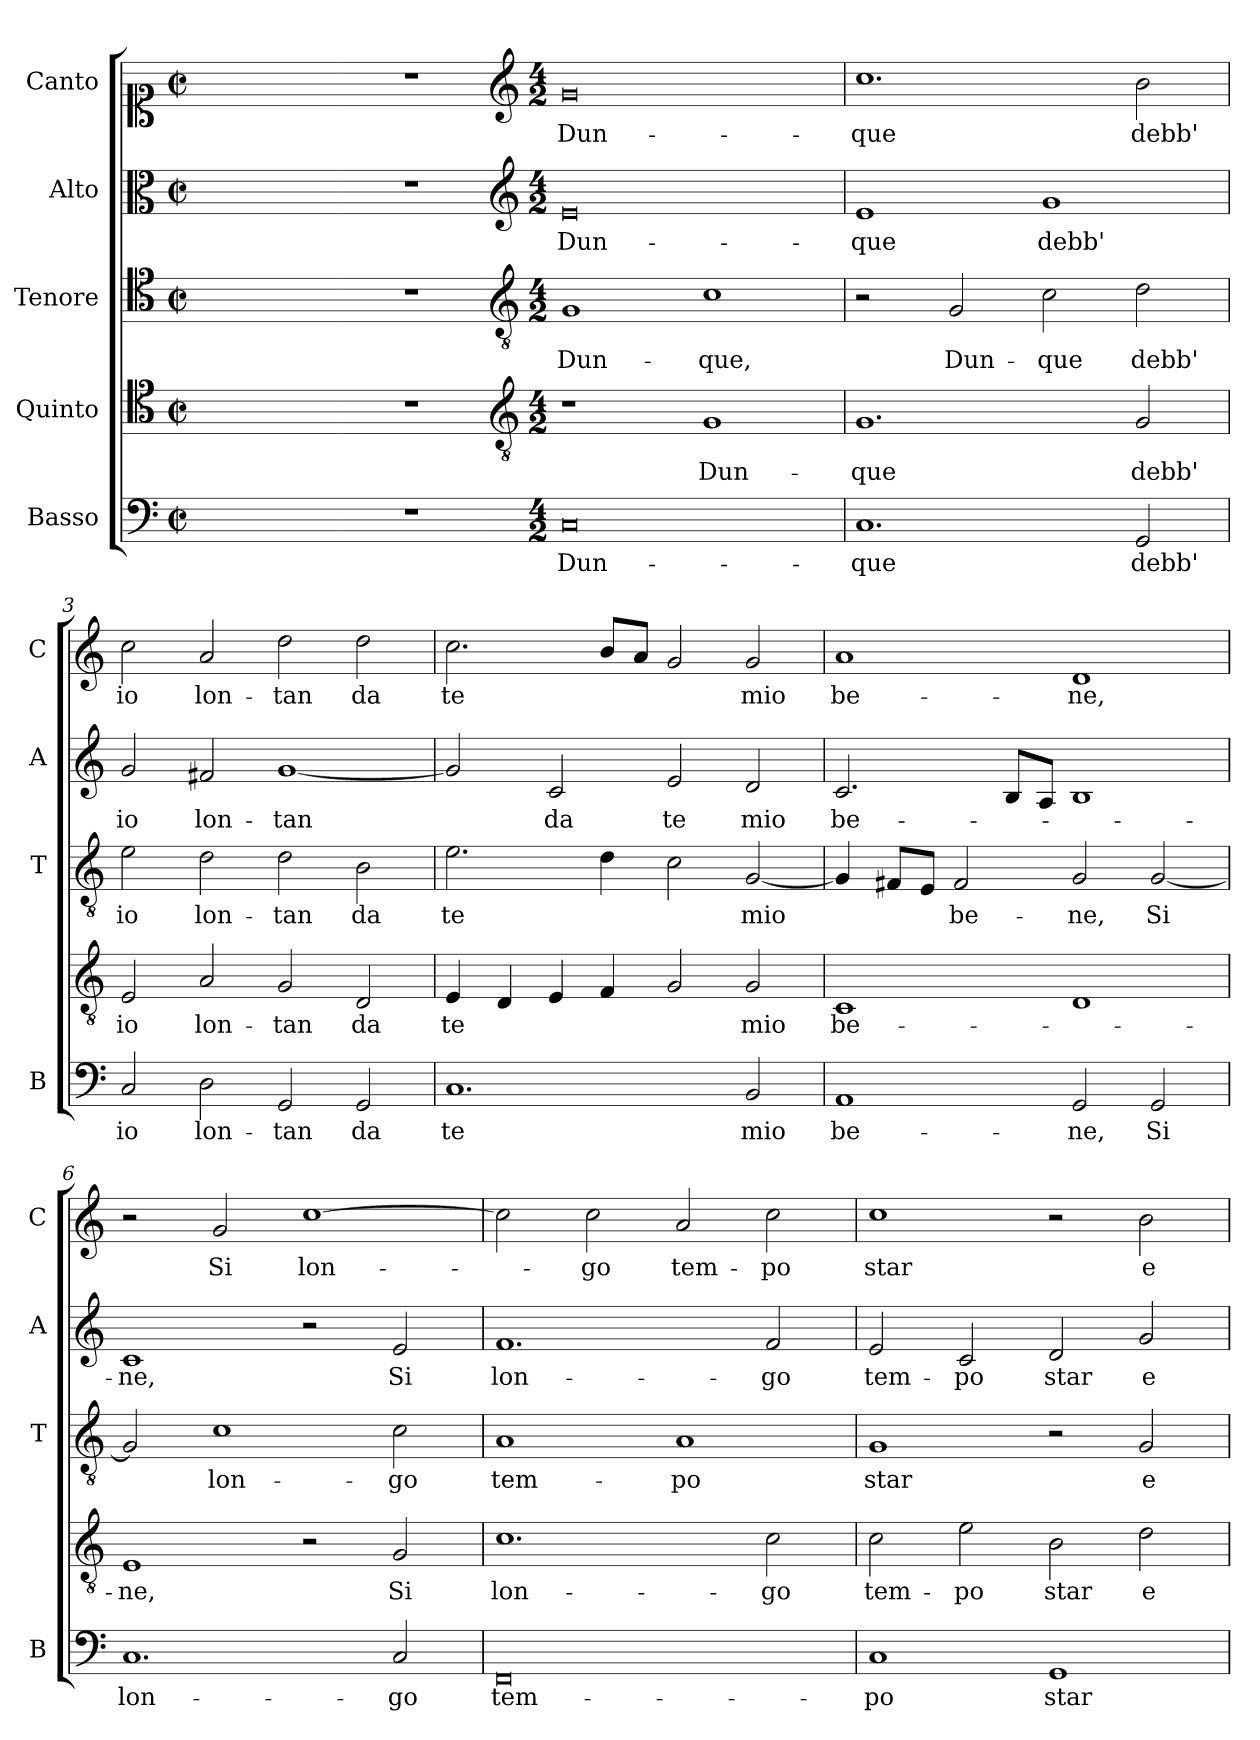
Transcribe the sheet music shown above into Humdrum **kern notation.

**kern	**text	**kern	**text	**kern	**text	**kern	**text	**kern	**text
*part5	*part5	*part4	*part4	*part3	*part3	*part2	*part2	*part1	*part1
*staff5	*staff5	*staff4	*staff4	*staff3	*staff3	*staff2	*staff2	*staff1	*staff1
*I"Basso	*	*I"Quinto	*	*I"Tenore	*	*I"Alto	*	*I"Canto	*
*I'B	*	*	*	*I'T	*	*I'A	*	*I'C	*
*clefF4	*	*clefC4	*	*clefC4	*	*clefC3	*	*clefC1	*
*k[]	*	*k[]	*	*k[]	*	*k[]	*	*k[]	*
*C:	*	*C:	*	*C:	*	*C:	*	*C:	*
*M2/2	*	*M2/2	*	*M2/2	*	*M2/2	*	*M2/2	*
*met(c|)	*	*met(c|)	*	*met(c|)	*	*met(c|)	*	*met(c|)	*
=	=	=	=	=	=	=	=	=	=
1ryy	.	1ryy	.	1ryy	.	1ryy	.	1ryy	.
=1X-	=1X-	=1X-	=1X-	=1X-	=1X-	=1X-	=1X-	=1X-	=1X-
1r	.	1r	.	1r	.	1r	.	1r	.
=1-	=1-	=1-	=1-	=1-	=1-	=1-	=1-	=1-	=1-
*	*	*clefGv2	*	*clefGv2	*	*clefG2	*	*clefG2	*
*M4/2	*	*M4/2	*	*M4/2	*	*M4/2	*	*M4/2	*
!	!LO:LY:b	!	!	!	!LO:LY:b	!	!LO:LY:b	!	!LO:LY:b
0C	Dun-	1r	.	1G	Dun-	0e	Dun-	0g	Dun-
!	!	!	!LO:LY:b	!	!LO:LY:b	!	!	!	!
.	.	1G	Dun-	1c	-que,	.	.	.	.
=2	=2	=2	=2	=2	=2	=2	=2	=2	=2
!	!LO:LY:b	!	!LO:LY:b	!	!	!	!LO:LY:b	!	!LO:LY:b
1.C	-que	1.G	-que	2r	.	1e	-que	1.cc	-que
!	!	!	!	!	!LO:LY:b	!	!	!	!
.	.	.	.	2G/	Dun-	.	.	.	.
!	!	!	!	!	!LO:LY:b	!	!LO:LY:b	!	!
.	.	.	.	2c\	-que	1g	debb'	.	.
!	!LO:LY:b	!	!LO:LY:b	!	!LO:LY:b	!	!	!	!LO:LY:b
2GG/	debb'	2G/	debb'	2d\	debb'	.	.	2b\	debb'
=3	=3	=3	=3	=3	=3	=3	=3	=3	=3
!	!LO:LY:b	!	!LO:LY:b	!	!LO:LY:b	!	!LO:LY:b	!	!LO:LY:b
2C/	io	2E/	io	2e\	io	2g/	io	2cc\	io
!	!LO:LY:b	!	!LO:LY:b	!	!LO:LY:b	!	!LO:LY:b	!	!LO:LY:b
2D\	lon-	2A/	lon-	2d\	lon-	2f#X/	lon-	2a/	lon-
!	!LO:LY:b	!	!LO:LY:b	!	!LO:LY:b	!	!LO:LY:b	!	!LO:LY:b
2GG/	-tan	2G/	-tan	2d\	-tan	[1g	-tan	2dd\	-tan
!	!LO:LY:b	!	!LO:LY:b	!	!LO:LY:b	!	!	!	!LO:LY:b
2GG/	da	2D/	da	2B\	da	.	.	2dd\	da
=4	=4	=4	=4	=4	=4	=4	=4	=4	=4
!	!LO:LY:b	!	!LO:LY:b	!	!LO:LY:b	!	!	!	!LO:LY:b
1.C	te	4E/	te	2.e\	te	2g/]	.	2.cc\	te
.	.	4D/	.	.	.	.	.	.	.
!	!	!	!	!	!	!	!LO:LY:b	!	!
.	.	4E/	.	.	.	2c/	da	.	.
.	.	4F/	.	4d\	.	.	.	8b/L	.
.	.	.	.	.	.	.	.	8a/J	.
!	!	!	!	!	!	!	!LO:LY:b	!	!
.	.	2G/	.	2c\	.	2e/	te	2g/	.
!	!LO:LY:b	!	!LO:LY:b	!	!LO:LY:b	!	!LO:LY:b	!	!LO:LY:b
2BB/	mio	2G/	mio	[2G/	mio	2d/	mio	2g/	mio
!!LO:LB:g=z
=5	=5	=5	=5	=5	=5	=5	=5	=5	=5
!	!LO:LY:b	!	!LO:LY:b	!	!	!	!LO:LY:b	!	!LO:LY:b
1AA	be-	1C	be-	4G/]	.	2.c/	be-	1a	be-
.	.	.	.	8F#X/L	.	.	.	.	.
.	.	.	.	8E/J	.	.	.	.	.
!	!	!	!	!	!LO:LY:b	!	!	!	!
.	.	.	.	2F#/	be-	.	.	.	.
.	.	.	.	.	.	8B/L	.	.	.
.	.	.	.	.	.	8A/J	.	.	.
!	!LO:LY:b	!	!	!	!LO:LY:b	!	!	!	!LO:LY:b
2GG/	-ne,	1D	.	2G/	-ne,	1B	.	1d	-ne,
!	!LO:LY:b	!	!	!	!LO:LY:b	!	!	!	!
2GG/	Si	.	.	[2G/	Si	.	.	.	.
=6	=6	=6	=6	=6	=6	=6	=6	=6	=6
!	!LO:LY:b	!	!LO:LY:b	!	!	!	!LO:LY:b	!	!
1.C	lon-	1E	-ne,	2G/]	.	1c	-ne,	2r	.
!	!	!	!	!	!LO:LY:b	!	!	!	!LO:LY:b
.	.	.	.	1c	lon-	.	.	2g/	Si
!	!	!	!	!	!	!	!	!	!LO:LY:b
.	.	2r	.	.	.	2r	.	[1cc	lon-
!	!LO:LY:b	!	!LO:LY:b	!	!LO:LY:b	!	!LO:LY:b	!	!
2C/	-go	2G/	Si	2c\	-go	2e/	Si	.	.
=7	=7	=7	=7	=7	=7	=7	=7	=7	=7
!	!LO:LY:b	!	!LO:LY:b	!	!LO:LY:b	!	!LO:LY:b	!	!
0FF	tem-	1.c	lon-	1A	tem-	1.f	lon-	2cc\]	.
!	!	!	!	!	!	!	!	!	!LO:LY:b
.	.	.	.	.	.	.	.	2cc\	-go
!	!	!	!	!	!LO:LY:b	!	!	!	!LO:LY:b
.	.	.	.	1A	-po	.	.	2a/	tem-
!	!	!	!LO:LY:b	!	!	!	!LO:LY:b	!	!LO:LY:b
.	.	2c\	-go	.	.	2f/	-go	2cc\	-po
=8	=8	=8	=8	=8	=8	=8	=8	=8	=8
!	!LO:LY:b	!	!LO:LY:b	!	!LO:LY:b	!	!LO:LY:b	!	!LO:LY:b
1C	-po	2c\	tem-	1G	star	2e/	tem-	1cc	star
!	!	!	!LO:LY:b	!	!	!	!LO:LY:b	!	!
.	.	2e\	-po	.	.	2c/	-po	.	.
!	!LO:LY:b	!	!LO:LY:b	!	!	!	!LO:LY:b	!	!
1GG	star	2B\	star	2r	.	2d/	star	2r	.
!	!	!	!LO:LY:b	!	!LO:LY:b	!	!LO:LY:b	!	!LO:LY:b
.	.	2d\	e	2G/	e	2g/	e	2b\	e
=	=	=	=	=	=	=	=	=	=
*-	*-	*-	*-	*-	*-	*-	*-	*-	*-
